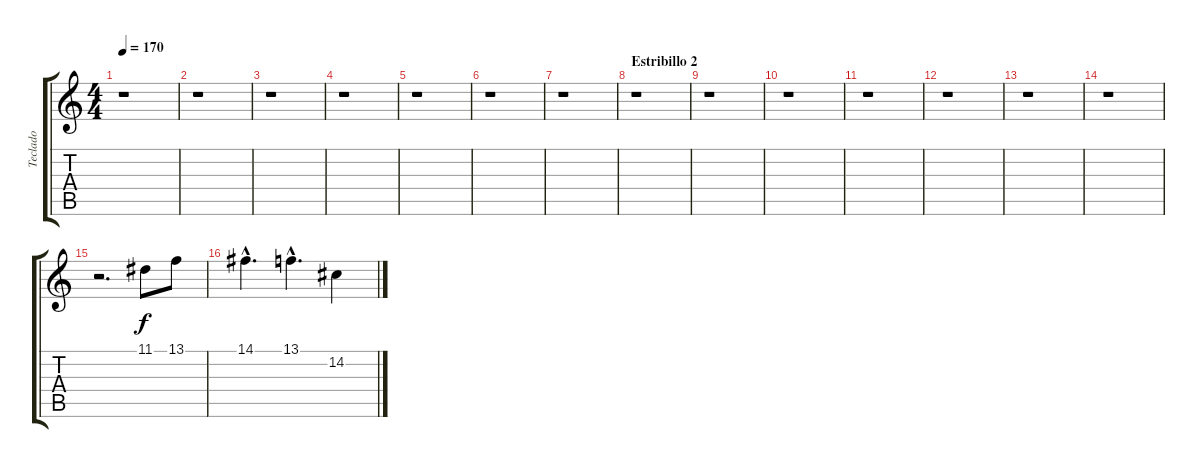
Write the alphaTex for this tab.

\track ("Teclado" "Teclado") {instrument acousticgrandpiano}
\staff {score tabs}
\tuning (E4 B3 G3 D3 A2 E2) {hide}
\ts (4 4)
\tempo 170
\clef g2
\ks c
r.1{dy f} |
r.1 |
r.1 |
r.1 |
r.1 |
r.1 |
r.1 |
\section ("" "Estribillo 2")
r.1 |
r.1 |
r.1 |
r.1 |
r.1 |
r.1 |
r.1 |
r.2{d} 11.1.8 13.1.8 |
14.1{hac}.4{d} 13.1{hac}.4{d} 14.2.4
